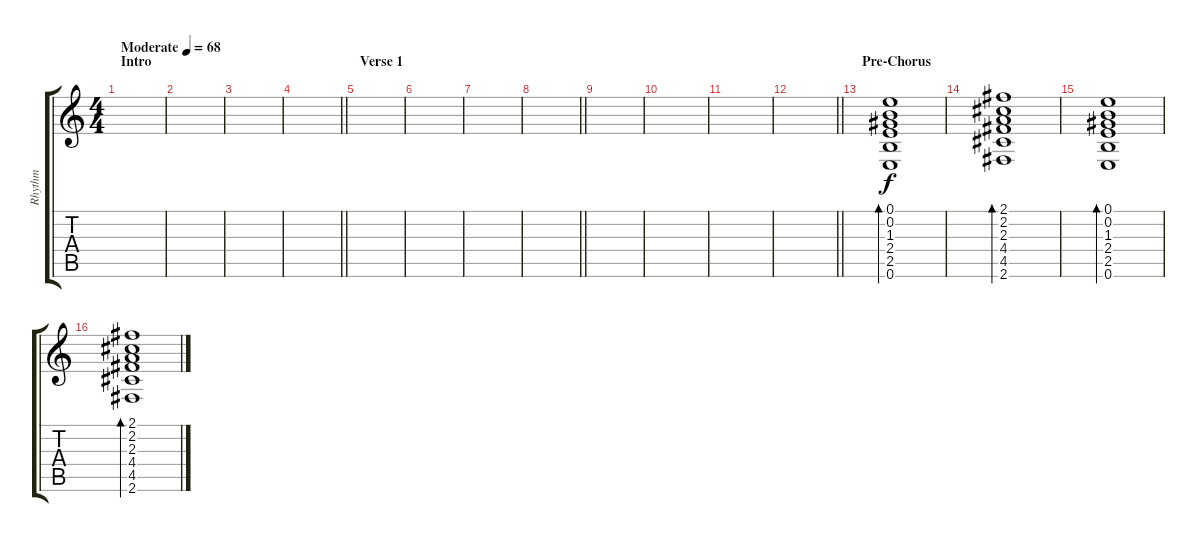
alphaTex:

\track ("Rhythm" "Rhythm") {instrument acousticguitarsteel}
\staff {score tabs}
\tuning (E4 B3 G3 D3 A2 E2) {hide}
\ts (4 4)
\section ("" "Intro")
\tempo (68 "Moderate")
\clef g2
\ks c
|
|
|
\barLineRight lightlight
|
\section ("" "Verse 1")
|
|
|
\barLineRight lightlight
|
|
|
|
\barLineRight lightlight
|
\section ("" "Pre-Chorus")
(0.1 0.2 1.3 2.4 2.5 0.6).1{bd 60} |
(2.1 2.2 2.3 4.4 4.5 2.6).1{bd 60} |
(0.1 0.2 1.3 2.4 2.5 0.6).1{bd 60} |
(2.1 2.2 2.3 4.4 4.5 2.6).1{bd 60}
